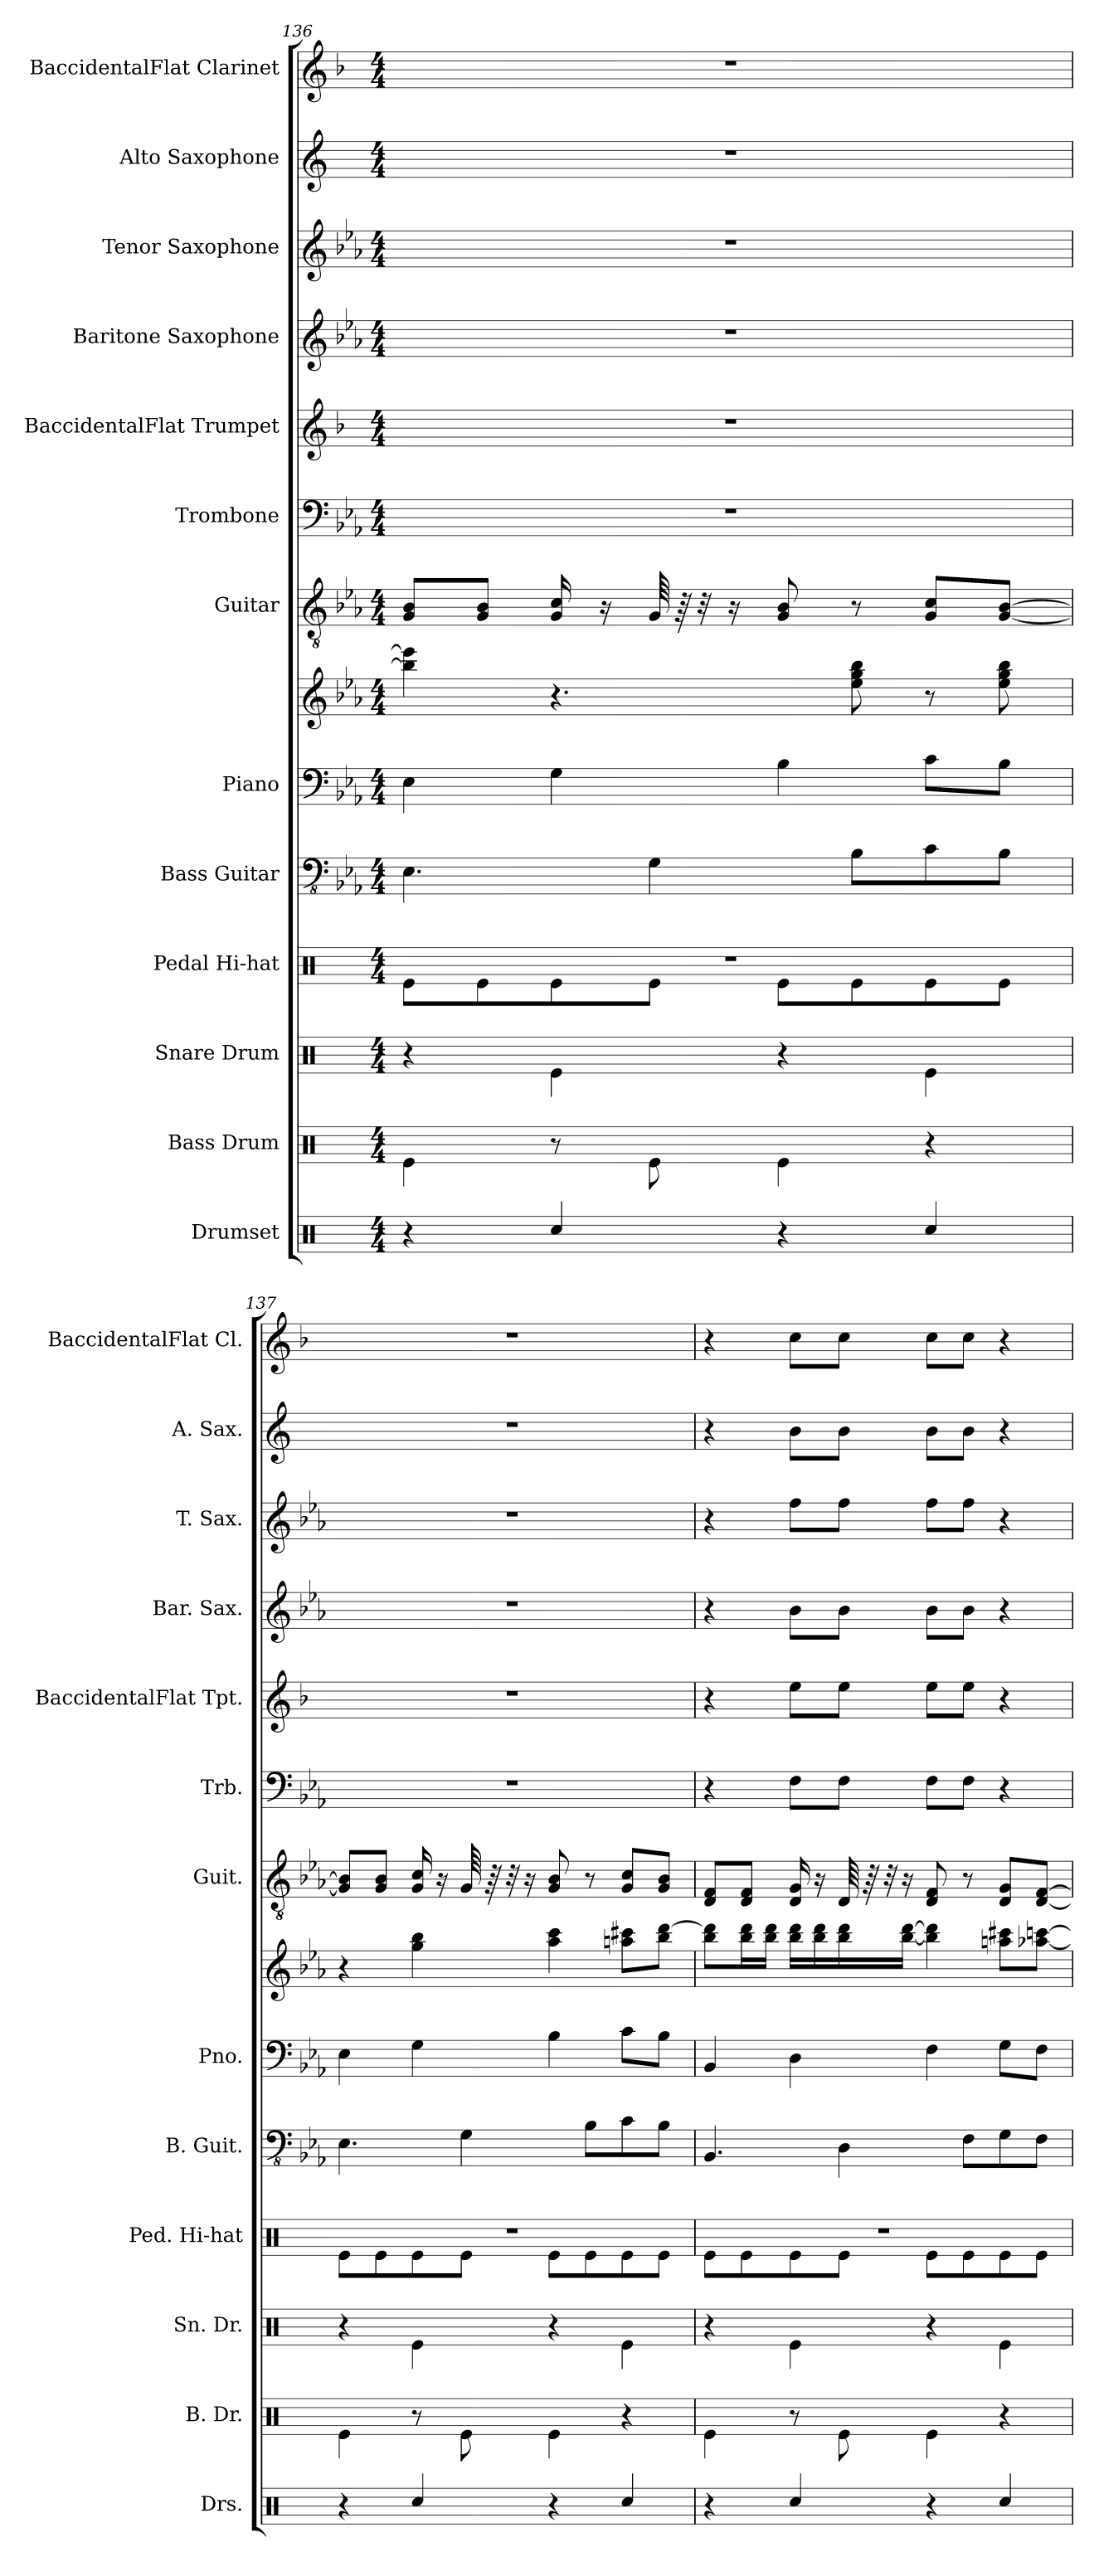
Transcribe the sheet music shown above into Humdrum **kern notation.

**kern	**kern	**kern	**kern	**kern	**kern	**kern	**kern	**kern	**kern	**kern	**kern	**kern	**kern
*part13	*part12	*part11	*part10	*part9	*part8	*part8	*part7	*part6	*part5	*part4	*part3	*part2	*part1
*staff14	*staff13	*staff12	*staff11	*staff10	*staff9	*staff8	*staff7	*staff6	*staff5	*staff4	*staff3	*staff2	*staff1
*I"Drumset	*I"Bass Drum	*I"Snare Drum	*I"Pedal Hi-hat	*I"Bass Guitar	*I"Piano	*	*I"Guitar	*I"Trombone	*I"BaccidentalFlat Trumpet	*I"Baritone Saxophone	*I"Tenor Saxophone	*I"Alto Saxophone	*I"BaccidentalFlat Clarinet
*I'Drs.	*I'B. Dr.	*I'Sn. Dr.	*I'Ped. Hi-hat	*I'B. Guit.	*I'Pno.	*	*I'Guit.	*I'Trb.	*I'BaccidentalFlat Tpt.	*I'Bar. Sax.	*I'T. Sax.	*I'A. Sax.	*I'BaccidentalFlat Cl.
*clefX	*clefX	*clefX	*clefX	*clefFv4	*clefF4	*clefG2	*clefGv2	*clefF4	*clefG2	*clefG2	*clefG2	*clefG2	*clefG2
*	*	*	*	*	*	*	*	*	*ITrd1c2	*ITrd12c21	*ITrd8c14	*ITrd5c9	*ITrd1c2
*k[]	*k[]	*k[]	*k[]	*k[b-e-a-]	*k[b-e-a-]	*k[b-e-a-]	*k[b-e-a-]	*k[b-e-a-]	*k[b-e-a-]	*k[b-e-a-]	*k[b-e-a-]	*k[b-e-a-]	*k[b-e-a-]
*M4/4	*M4/4	*M4/4	*M4/4	*M4/4	*M4/4	*M4/4	*M4/4	*M4/4	*M4/4	*M4/4	*M4/4	*M4/4	*M4/4
=136	=136	=136	=136	=136	=136	=136	=136	=136	=136	=136	=136	=136	=136
*	*	*	*^	*	*	*	*	*	*	*	*	*	*
4r	4Re\	4r	1r	8Re\L	4.EE-\	4E-\	4bb-\] 4eee-\]	8G/ 8B-/L	1r	1r	1r	1r	1r	1r
.	.	.	.	8Re\	.	.	.	8G/ 8B-/J	.	.	.	.	.	.
4Rcc/	8r	4Re\	.	8Re\	.	4G\	4.r	16G/ 16c/	.	.	.	.	.	.
.	.	.	.	.	.	.	.	16r	.	.	.	.	.	.
.	8Re\	.	.	8Re\J	4GG\	.	.	64G/	.	.	.	.	.	.
.	.	.	.	.	.	.	.	64r	.	.	.	.	.	.
.	.	.	.	.	.	.	.	32r	.	.	.	.	.	.
.	.	.	.	.	.	.	.	16r	.	.	.	.	.	.
4r	4Re\	4r	.	8Re\L	.	4B-\	.	8G/ 8B-/	.	.	.	.	.	.
.	.	.	.	8Re\	8BB-\L	.	8ee-\ 8gg\ 8bb-\	8r	.	.	.	.	.	.
4Rcc/	4r	4Re\	.	8Re\	8C\	8c\L	8r	8G/ 8c/L	.	.	.	.	.	.
.	.	.	.	8Re\J	8BB-\J	8B-\J	8ee-\ 8gg\ 8bb-\	[8G/ [8B-/J	.	.	.	.	.	.
!!LO:PB:g=z
=137	=137	=137	=137	=137	=137	=137	=137	=137	=137	=137	=137	=137	=137	=137
4r	4Re\	4r	1r	8Re\L	4.EE-\	4E-\	4r	8G/] 8B-/]L	1r	1r	1r	1r	1r	1r
.	.	.	.	8Re\	.	.	.	8G/ 8B-/J	.	.	.	.	.	.
4Rcc/	8r	4Re\	.	8Re\	.	4G\	4gg\ 4bb-\	16G/ 16c/	.	.	.	.	.	.
.	.	.	.	.	.	.	.	16r	.	.	.	.	.	.
.	8Re\	.	.	8Re\J	4GG\	.	.	64G/	.	.	.	.	.	.
.	.	.	.	.	.	.	.	64r	.	.	.	.	.	.
.	.	.	.	.	.	.	.	32r	.	.	.	.	.	.
.	.	.	.	.	.	.	.	16r	.	.	.	.	.	.
4r	4Re\	4r	.	8Re\L	.	4B-\	4aa-\ 4ccc\	8G/ 8B-/	.	.	.	.	.	.
.	.	.	.	8Re\	8BB-\L	.	.	8r	.	.	.	.	.	.
4Rcc/	4r	4Re\	.	8Re\	8C\	8c\L	8aan\ 8ccc#X\L	8G/ 8c/L	.	.	.	.	.	.
.	.	.	.	8Re\J	8BB-\J	8B-\J	8bb-\ [8ddd\J	8G/ 8B-/J	.	.	.	.	.	.
=138	=138	=138	=138	=138	=138	=138	=138	=138	=138	=138	=138	=138	=138	=138
4r	4Re\	4r	1r	8Re\L	4.BBB-/	4BB-/	8bb-\ 8ddd\]L	8D/ 8F/L	4r	4r	4r	4r	4r	4r
.	.	.	.	8Re\	.	.	16bb-\ 16ddd\L	8D/ 8F/J	.	.	.	.	.	.
.	.	.	.	.	.	.	16bb-\ 16ddd\JJ	.	.	.	.	.	.	.
4Rcc/	8r	4Re\	.	8Re\	.	4D\	16bb-\ 16ddd\LL	16D/ 16G/	8F\L	8dd\L	8B-\L	8f\L	8d\L	8b-\L
.	.	.	.	.	.	.	16bb-\ 16ddd\	16r	.	.	.	.	.	.
.	8Re\	.	.	8Re\J	4DD\	.	16bb-\ 16ddd\	64D/	8F\J	8dd\J	8B-\J	8f\J	8d\J	8b-\J
.	.	.	.	.	.	.	.	64r	.	.	.	.	.	.
.	.	.	.	.	.	.	.	32r	.	.	.	.	.	.
.	.	.	.	.	.	.	[16bb-\ [16ddd\JJ	16r	.	.	.	.	.	.
4r	4Re\	4r	.	8Re\L	.	4F\	4bb-\] 4ddd\]	8D/ 8F/	8F\L	8dd\L	8B-\L	8f\L	8d\L	8b-\L
.	.	.	.	8Re\	8FF\L	.	.	8r	8F\J	8dd\J	8B-\J	8f\J	8d\J	8b-\J
4Rcc/	4r	4Re\	.	8Re\	8GG\	8G\L	8aan\ 8ccc#X\L	8D/ 8G/L	4r	4r	4r	4r	4r	4r
.	.	.	.	8Re\J	8FF\J	8F\J	[8aa-X\ [8cccn\J	[8D/ [8F/J	.	.	.	.	.	.
*	*	*	*v	*v	*	*	*	*	*	*	*	*	*	*
=	=	=	=	=	=	=	=	=	=	=	=	=	=
*-	*-	*-	*-	*-	*-	*-	*-	*-	*-	*-	*-	*-	*-
